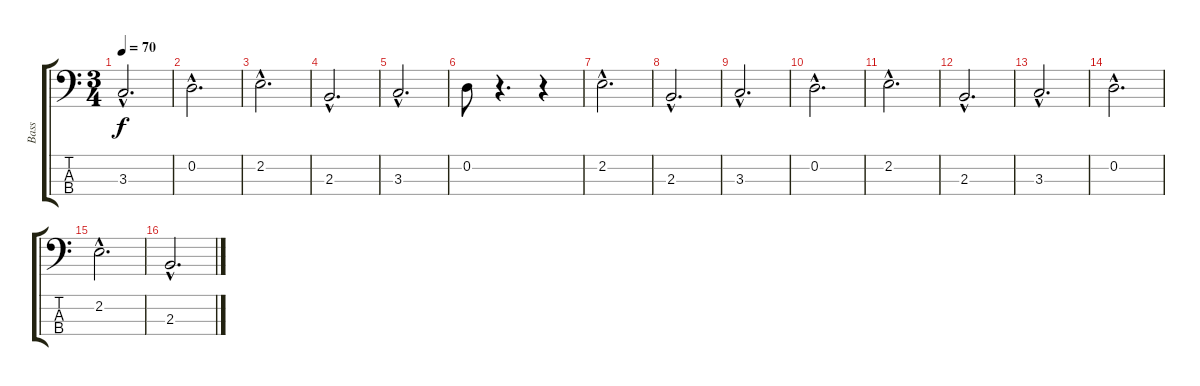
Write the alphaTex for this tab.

\track ("Bass" "Bass") {instrument electricbasspick}
\staff {score tabs}
\tuning (G2 D2 A1 E1) {hide}
\ts (3 4)
\tempo 70
\clef f4
\ks c
3.3{hac}.2{d dy f} |
0.2{hac}.2{d} |
2.2{hac}.2{d} |
2.3{hac}.2{d} |
3.3{hac}.2{d} |
0.2.8 r.4{d} r.4 |
2.2{hac}.2{d} |
2.3{hac}.2{d} |
3.3{hac}.2{d} |
0.2{hac}.2{d} |
2.2{hac}.2{d} |
2.3{hac}.2{d} |
3.3{hac}.2{d} |
0.2{hac}.2{d} |
2.2{hac}.2{d} |
2.3{hac}.2{d}
